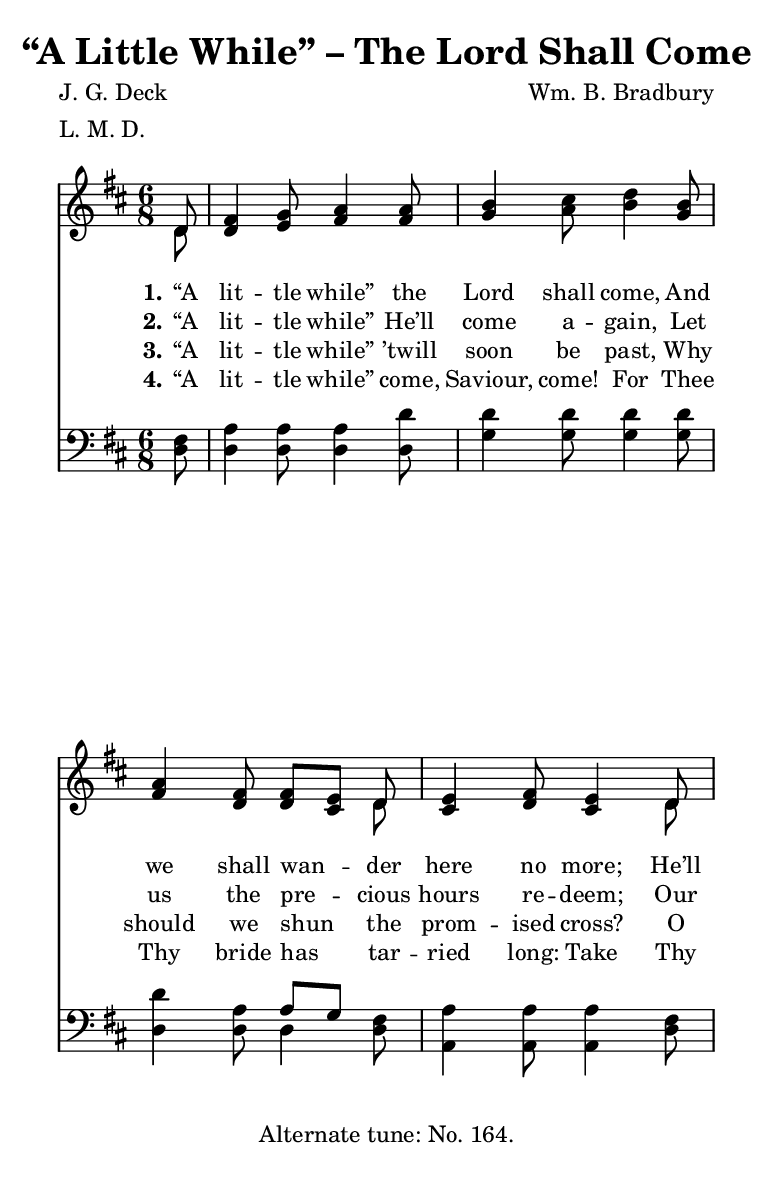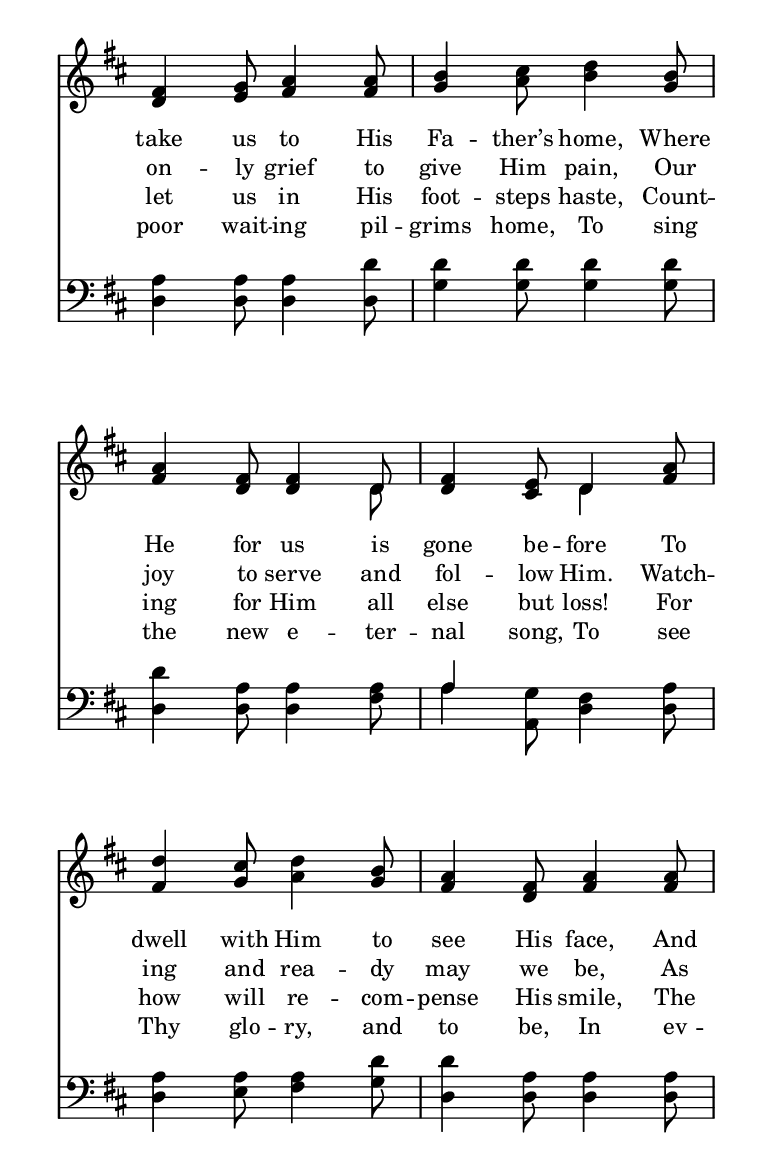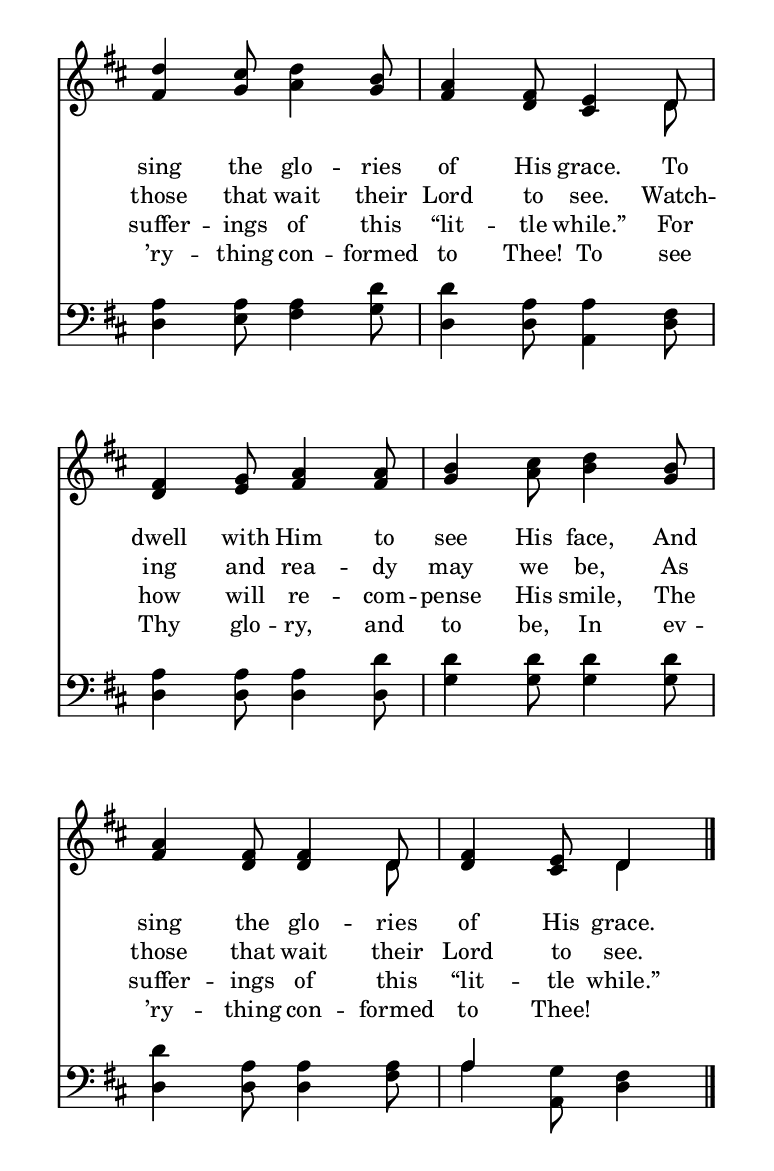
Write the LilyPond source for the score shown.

\include "common/global.ily"
\paper {
  \include "common/paper.ily"
  ragged-last-bottom = ##t
  page-count = #(cond (is-eogsized 2) (#t #f))
  oddFooterMarkup = \markup { \fill-line { \on-the-fly \first-page "Alternate tune: No. 164." } }
}

\header{
  hymnnumber = "144"
  title = "“A Little While” – The Lord Shall Come"
  tunename = "Sweet Hour of Prayer"
  meter = "L. M. D."
  poet = "J. G. Deck"
  composer = "Wm. B. Bradbury"
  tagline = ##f
}

% for fermata in MIDI
ta = { \tempo 4=60 }
tb = { \tempo 4=30 }

patternAA = { c8 c4 }
patternAB = { c8 | c4 c8 c8[ c8] c8 | c4 c8 c4 }

global = {
  \include "common/overrides.ily"
  \override Staff.TimeSignature.style = #'numbered
  \time 6/8
  \override Score.MetronomeMark.transparent = ##t % hide all fermata changes too
  \ta
  \key d \major
  \partial 8
  \autoBeamOff
}

notesSoprano = {
\global
\relative c' {

  \changePitch \patternAA { d | fis g a a | b cis d }
  \changePitch \patternAB { b | a fis fis e d | e fis e }
  \changePitch \patternAA { d | fis g a a | b cis d } % same as line 1
  \changePitch \patternAA { b | a fis fis d | fis e d }

  \changePitch \patternAA { a' | d cis d b | a fis a }
  \changePitch \patternAA { a  | d cis d b | a fis e }
  \changePitch \patternAA { d | fis g a a | b cis d } % same as lines 1,3
  \changePitch \patternAA { b | a fis fis d | fis e d } % same as line 4

  \bar "|."

}
}

notesAlto = {
\global
\relative e' {

  \changePitch \patternAA { d | d e fis fis | g a b }
  \changePitch \patternAB { g | fis d d cis d | cis d cis }
  \changePitch \patternAA { d | d e fis fis | g a b }
  \changePitch \patternAA { g | fis d d d | d cis d }

  \changePitch \patternAA { fis | fis g a g | fis d fis }
  \changePitch \patternAA { fis | fis g a g | fis d cis }
  \changePitch \patternAA { d | d e fis fis | g a b }
  \changePitch \patternAA { g | fis d d d | d cis d }

}
}

notesTenor = {
\global
\relative a {

  \changePitch \patternAA { fis | a a a d | d d d }
  \changePitch \patternAB { d | d a a g fis | a a a }
  \changePitch \patternAA { fis | a a a d | d d d }
  \changePitch \patternAA { d | d a a a | a g fis }

  \changePitch \patternAA { a | a a a d | d a a }
  \changePitch \patternAA { a | a a a d | d a a }
  \changePitch \patternAA { fis | a a a d | d d d }
  \changePitch \patternAA { d | d a a a | a g fis }

}
}

notesBass = {
\global
\relative f {

  \changePitch \patternAA { d | d d d d | g g g }
  \changePitch \patternAA { g | d d d d | a a a }
  \changePitch \patternAA { d | d d d d | g g g }
  \changePitch \patternAA { g | d d d fis | a a, d }

  \changePitch \patternAA { d | d e fis g | d d d }
  \changePitch \patternAA { d | d e fis g | d d a }
  \changePitch \patternAA { d | d d d d | g g g }
  \changePitch \patternAA { g | d d d fis | a a, d }

}
}

wordsA = \lyricmode {
\set stanza = "1."

“A lit -- tle while” the Lord shall come,
And we shall wan -- der here no more;
He’ll take us to His Fa -- ther’s home,
Where He for us is gone be -- fore
To dwell with Him to see His face,
And sing the glo -- ries of His grace.
To dwell with Him to see His face,
And sing the glo -- ries of His grace.

}

wordsB = \lyricmode {
\set stanza = "2."

“A lit -- tle while” He’ll come a -- gain,
Let us the pre -- cious hours re -- deem;
Our on -- ly grief to give Him pain,
Our joy to serve and fol -- low Him.
Watch -- ing and rea -- dy may we be,
As those that wait their Lord to see.
Watch -- ing and rea -- dy may we be,
As those that wait their Lord to see.

}

wordsC = \lyricmode {
\set stanza = "3."

“A lit -- tle while” ’twill soon be past,
Why should we shun the prom -- ised cross?
O let us in His foot -- steps haste,
Count -- ing for Him all else but loss!
For how will re -- com -- pense His smile,
The suffer -- ings of this “lit -- tle while.”
For how will re -- com -- pense His smile,
The suffer -- ings of this “lit -- tle while.”

}

wordsD = \lyricmode {
\set stanza = "4."

“A lit -- tle while” come, Saviour, come!
For Thee Thy bride has tar -- ried long:
Take Thy poor wait -- ing pil -- grims home,
To sing the new e -- ter -- nal song,
To see Thy glo -- ry, and to be,
In ev -- ’ry -- thing con -- formed to Thee!
To see Thy glo -- ry, and to be,
In ev -- ’ry -- thing con -- formed to Thee!

}

\score {
  \context ChoirStaff <<
    \context Staff = upper <<
      \set Staff.autoBeaming = ##f
      \set ChoirStaff.systemStartDelimiter = #'SystemStartBar
      \set ChoirStaff.printPartCombineTexts = ##f
      \partcombine #'(2 . 9) \notesSoprano \notesAlto
      \context NullVoice = sopranos { \voiceOne << \notesSoprano >> }
      \context NullVoice = altos { \voiceTwo << \notesAlto >> }
      \context Lyrics = one   \lyricsto sopranos \wordsA
      \context Lyrics = two   \lyricsto sopranos \wordsB
      \context Lyrics = three \lyricsto sopranos \wordsC
      \context Lyrics = four  \lyricsto sopranos \wordsD
    >>
    \context Staff = men <<
      \set Staff.autoBeaming = ##f
      \clef bass
      \set ChoirStaff.printPartCombineTexts = ##f
      \partcombine #'(2 . 9) \notesTenor \notesBass
      \context NullVoice = tenors { \voiceOne << \notesTenor >> }
      \context NullVoice = basses { \voiceTwo << \notesBass >> }
    >>
  >>
  \layout {
    \include "common/layout.ily"
  }
  \midi{
    \include "common/midi.ily"
  }
}

\version "2.19.49"  % necessary for upgrading to future LilyPond versions.

% vi:set et ts=2 sw=2 ai nocindent syntax=lilypond:
